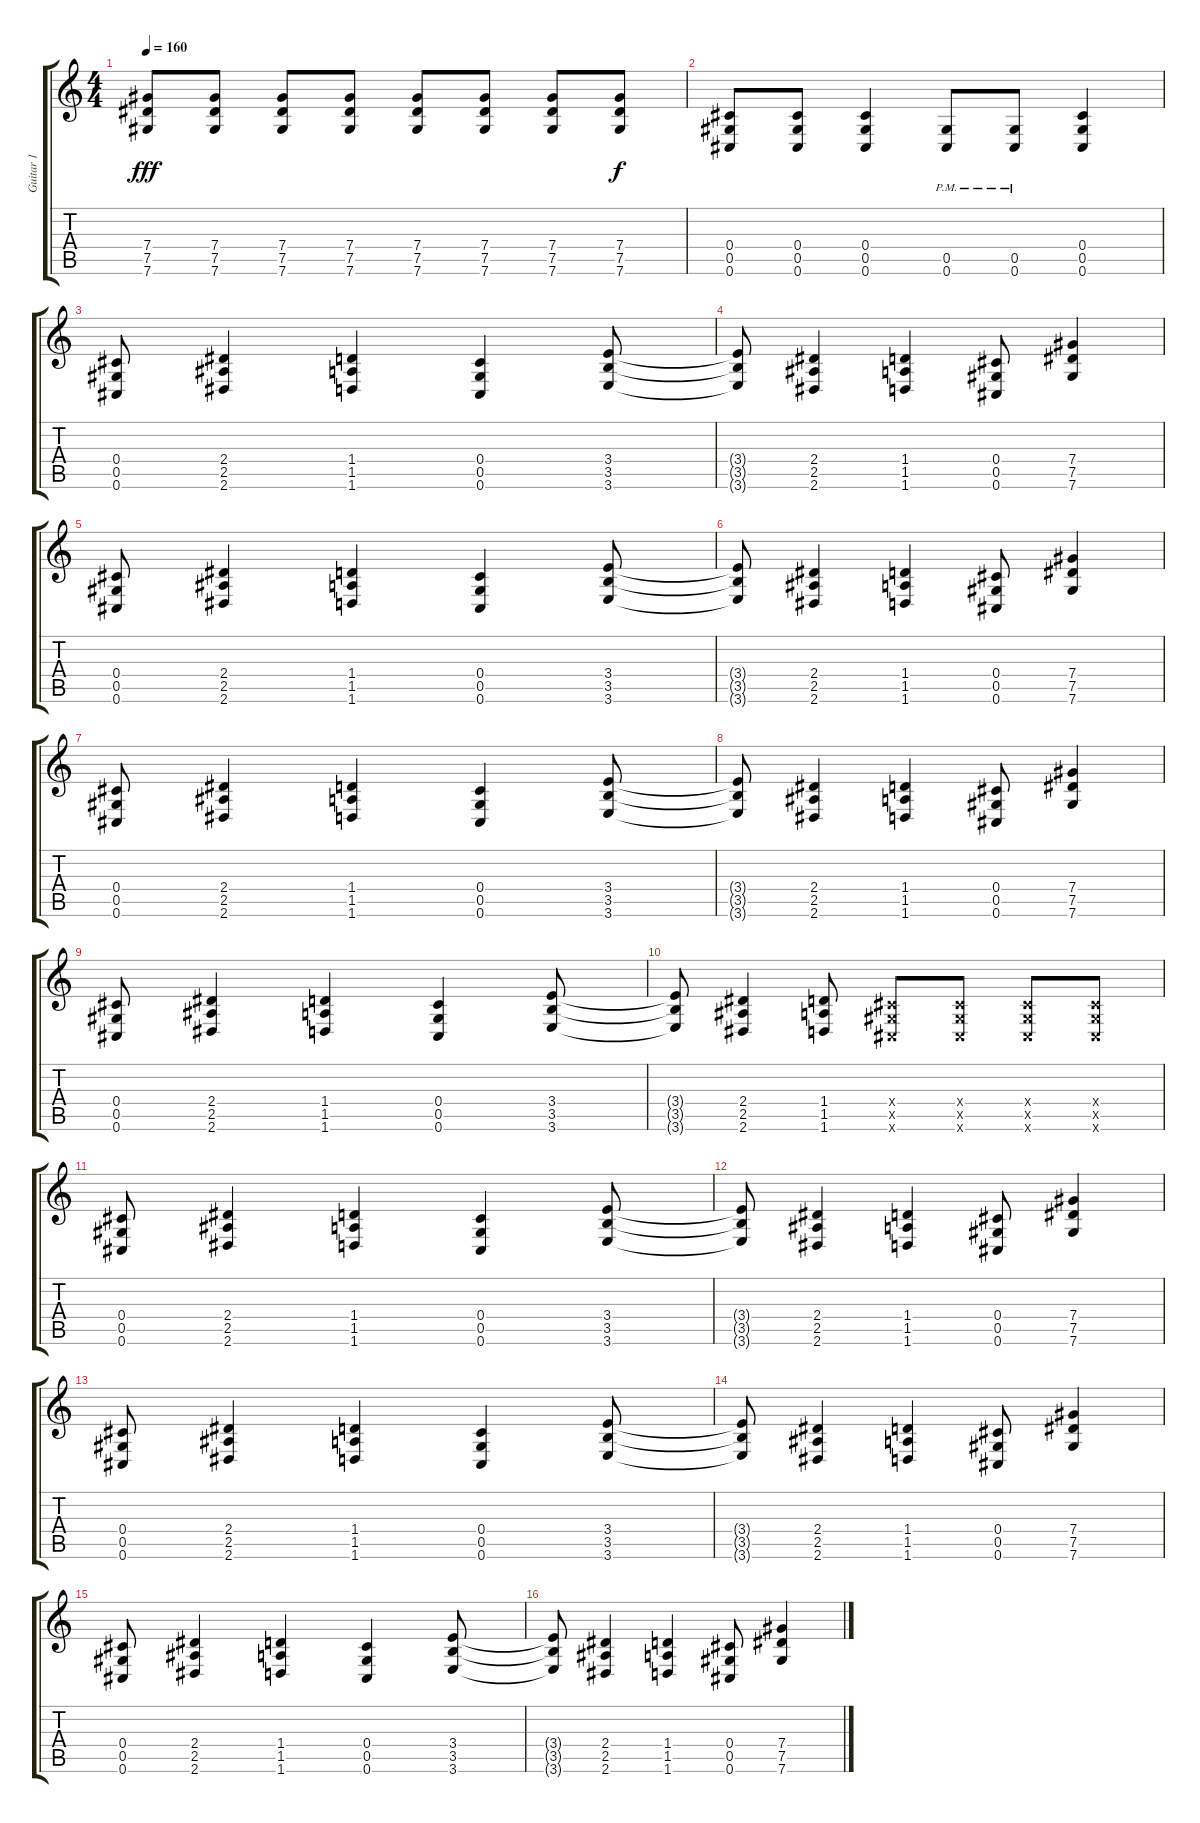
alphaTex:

\track ("Guitar 1" "Guitar 1") {instrument distortionguitar}
\staff {score tabs}
\tuning (Eb4 Bb3 Gb3 Db3 Ab2 Db2) {hide}
\ts (4 4)
\tempo 160
\clef g2
\ks c
(7.4 7.5 7.6).8{dy fff} (7.4 7.5 7.6).8 (7.4 7.5 7.6).8 (7.4 7.5 7.6).8 (7.4 7.5 7.6).8 (7.4 7.5 7.6).8 (7.4 7.5 7.6).8 (7.4 7.5 7.6).8{dy f} |
(0.4 0.5 0.6).8 (0.4 0.5 0.6).8 (0.4 0.5 0.6).4 (0.5{pm} 0.6{pm}).8 (0.5{pm} 0.6{pm}).8 (0.4 0.5 0.6).4 |
(0.4 0.5 0.6).8 (2.4 2.5 2.6).4 (1.4 1.5 1.6).4 (0.4 0.5 0.6).4 (3.4 3.5 3.6).8 |
(3.4{t} 3.5{t} 3.6{t}).8 (2.4 2.5 2.6).4 (1.4 1.5 1.6).4 (0.4 0.5 0.6).8 (7.4 7.5 7.6).4 |
(0.4 0.5 0.6).8 (2.4 2.5 2.6).4 (1.4 1.5 1.6).4 (0.4 0.5 0.6).4 (3.4 3.5 3.6).8 |
(3.4{t} 3.5{t} 3.6{t}).8 (2.4 2.5 2.6).4 (1.4 1.5 1.6).4 (0.4 0.5 0.6).8 (7.4 7.5 7.6).4 |
(0.4 0.5 0.6).8 (2.4 2.5 2.6).4 (1.4 1.5 1.6).4 (0.4 0.5 0.6).4 (3.4 3.5 3.6).8 |
(3.4{t} 3.5{t} 3.6{t}).8 (2.4 2.5 2.6).4 (1.4 1.5 1.6).4 (0.4 0.5 0.6).8 (7.4 7.5 7.6).4 |
(0.4 0.5 0.6).8 (2.4 2.5 2.6).4 (1.4 1.5 1.6).4 (0.4 0.5 0.6).4 (3.4 3.5 3.6).8 |
(3.4{t} 3.5{t} 3.6{t}).8 (2.4 2.5 2.6).4 (1.4 1.5 1.6).8 (0.4{x} 0.5{x} 0.6{x}).8 (0.4{x} 0.5{x} 0.6{x}).8 (0.4{x} 0.5{x} 0.6{x}).8 (0.4{x} 0.5{x} 0.6{x}).8 |
(0.4 0.5 0.6).8 (2.4 2.5 2.6).4 (1.4 1.5 1.6).4 (0.4 0.5 0.6).4 (3.4 3.5 3.6).8 |
(3.4{t} 3.5{t} 3.6{t}).8 (2.4 2.5 2.6).4 (1.4 1.5 1.6).4 (0.4 0.5 0.6).8 (7.4 7.5 7.6).4 |
(0.4 0.5 0.6).8 (2.4 2.5 2.6).4 (1.4 1.5 1.6).4 (0.4 0.5 0.6).4 (3.4 3.5 3.6).8 |
(3.4{t} 3.5{t} 3.6{t}).8 (2.4 2.5 2.6).4 (1.4 1.5 1.6).4 (0.4 0.5 0.6).8 (7.4 7.5 7.6).4 |
(0.4 0.5 0.6).8 (2.4 2.5 2.6).4 (1.4 1.5 1.6).4 (0.4 0.5 0.6).4 (3.4 3.5 3.6).8 |
(3.4{t} 3.5{t} 3.6{t}).8 (2.4 2.5 2.6).4 (1.4 1.5 1.6).4 (0.4 0.5 0.6).8 (7.4 7.5 7.6).4
